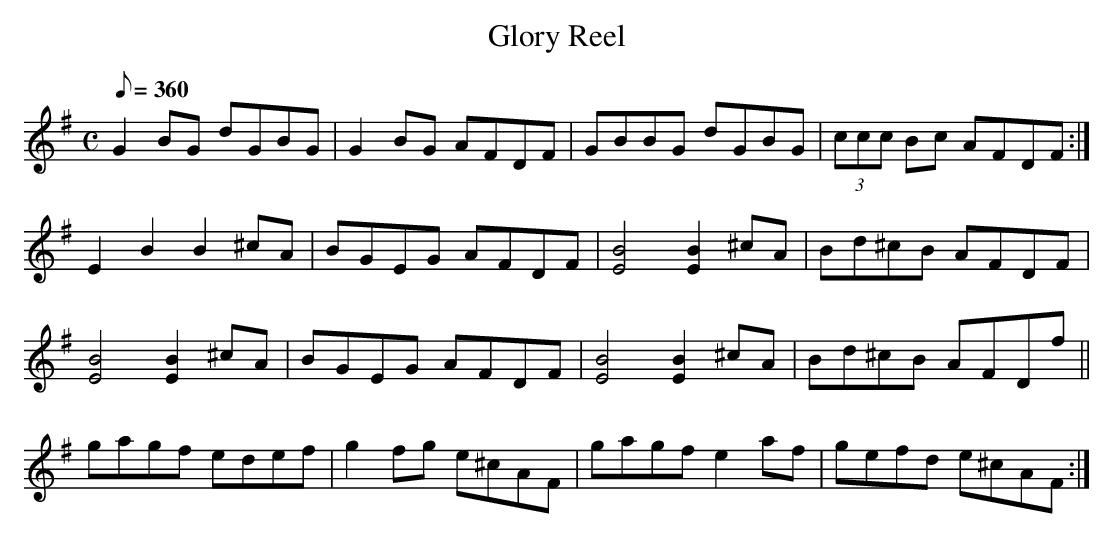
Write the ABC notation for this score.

X:1
T:Glory Reel % nf<bb
L:1/8
M:C
Q:360
K:G major
G2BG dGBG|G2BG AFDF|GBBG dGBG|(3ccc Bc AFDF:|
E2B2B2 ^cA|BGEG AFDF|[B4E4] [B2E2] ^cA|Bd^cB AFDF|
[B4E4] [B2E2] ^cA|BGEG AFDF|[B4E4] [B2E2] ^cA|Bd^cB AFDf||
gagf edef|g2fg e^cAF|gagf e2af|gefd e^cAF:|
